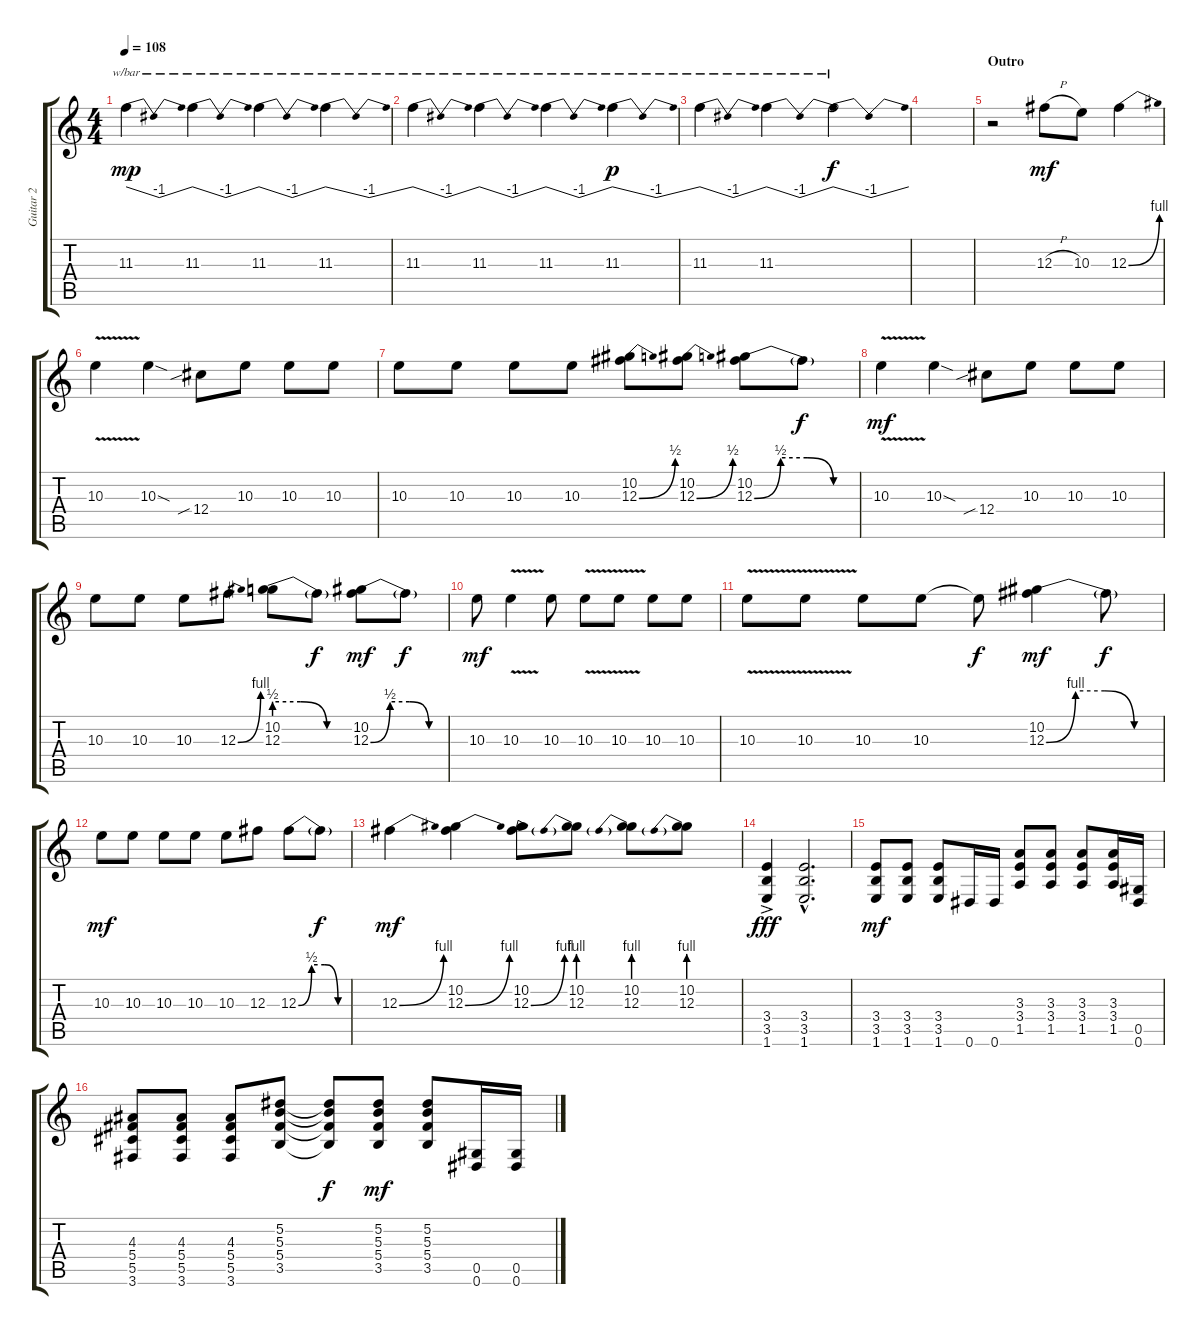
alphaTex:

\track ("Guitar 2" "Guitar 2") {instrument overdrivenguitar}
\staff {score tabs}
\tuning (Eb4 Bb3 Gb3 Db3 Ab2 Eb2) {hide}
\ts (4 4)
\tempo 108
\clef g2
\ks c
11.3.4{tbe (dip default 0 0 30 -4 60 0) dy mp} 11.3.4{tbe (dip default 0 0 30 -4 60 0)} 11.3.4{tbe (dip default 0 0 30 -4 60 0)} 11.3.4{tbe (dip default 0 0 30 -4 60 0)} |
11.3.4{tbe (dip default 0 0 30 -4 60 0)} 11.3.4{tbe (dip default 0 0 30 -4 60 0)} 11.3.4{tbe (dip default 0 0 30 -4 60 0)} 11.3.4{tbe (dip default 0 0 30 -4 60 0) dy p} |
11.3.4{tbe (dip default 0 0 30 -4 60 0)} 11.3.4{tbe (dip default 0 0 30 -4 60 0)} 11.3{t}.2{tbe (dip default 0 0 30 -4 60 0) dy f} |
|
\section ("" "Outro")
r.2 12.3{h}.8{dy mf} 10.3.8 12.3{be (bend 0 0 60 4)}.4 |
10.3{v}.4 10.3{sod}.4 12.4{sib}.8 10.3.8 10.3.8 10.3.8 |
10.3.8 10.3.8 10.3.8 10.3.8 (10.2 12.3{be (bend 0 0 60 2)}).8 (10.2 12.3{be (bend 0 0 60 2)}).8 (10.2 12.3{be (custom 0 0 15 2 30 2 45 0 60 0)}).8 12.3{t}.8{dy f} |
10.3{v}.4{dy mf} 10.3{sod}.4 12.4{sib}.8 10.3.8 10.3.8 10.3.8 |
10.3.8 10.3.8 10.3.8 12.3{be (bend 0 0 60 4)}.8 (10.2 12.3{be (custom 0 2 20 2 40 0 60 0)}).8 12.3{t}.8{dy f} (10.2 12.3{be (custom 0 0 15 2 30 2 45 0 60 0)}).8{dy mf} 12.3{t}.8{dy f} |
10.3.8{dy mf} 10.3{v}.4 10.3.8 10.3{v}.8 10.3{v}.8 10.3.8 10.3.8 |
10.3{v}.8 10.3{v}.8 10.3.8 10.3.8 10.3{t}.8{dy f} (10.2 12.3{be (custom 0 0 15 4 30 4 45 0 60 0)}).4{dy mf} 12.3{t}.8{dy f} |
10.3.8{dy mf} 10.3.8 10.3.8 10.3.8 10.3.8 12.3.8 12.3{be (custom 0 0 15 2 30 2 45 0 60 0)}.8 12.3{t}.8{dy f} |
12.3{be (bend 0 0 60 4)}.4{dy mf} (10.2 12.3{be (bend 0 0 60 4)}).4 (10.2 12.3{be (bend 0 0 60 4)}).8 (10.2 12.3{be (prebend 0 4 60 4)}).8 (10.2 12.3{be (prebend 0 4 60 4)}).8 (10.2 12.3{be (prebend 0 4 60 4)}).8 |
(3.4{ac} 3.5{ac} 1.6{ac}).4{dy fff} (3.4{hac} 3.5{hac} 1.6{hac}).2{d} |
(3.4 3.5 1.6).8{dy mf} (3.4 3.5 1.6).8 (3.4 3.5 1.6).8 0.6.16 0.6.16 (3.3 3.4 1.5).8 (3.3 3.4 1.5).8 (3.3 3.4 1.5).8 (3.3 3.4 1.5).16 (0.5 0.6).16 |
(4.3 5.4 5.5 3.6).8 (4.3 5.4 5.5 3.6).8 (4.3 5.4 5.5 3.6).8 (5.2 5.3 5.4 3.5).8 (5.2{t} 5.3{t} 5.4{t} 3.5{t}).8{dy f} (5.2 5.3 5.4 3.5).8{dy mf} (5.2 5.3 5.4 3.5).8 (0.5 0.6).16 (0.5 0.6).16
